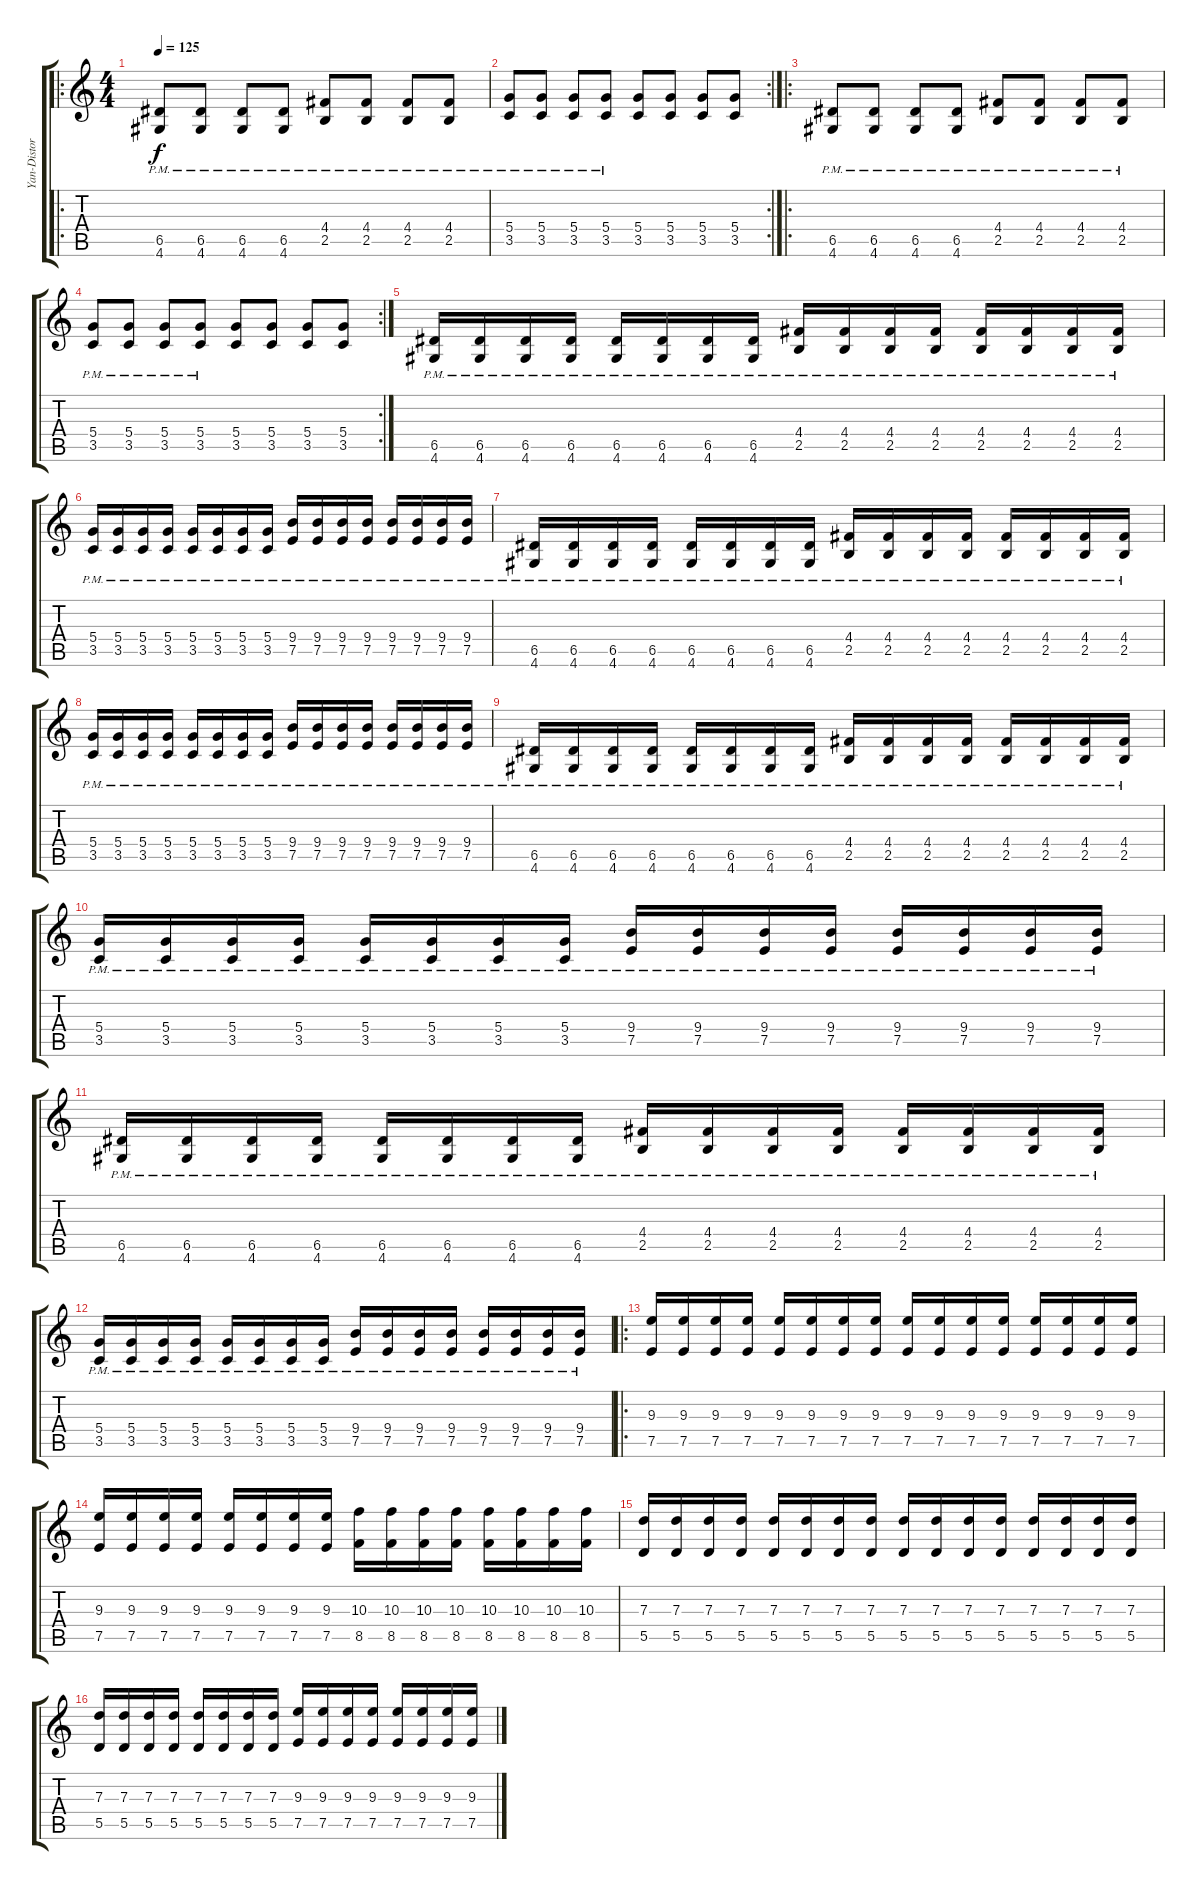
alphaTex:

\track ("Yan-Distortion" "Yan-Distor") {instrument distortionguitar}
\staff {score tabs}
\tuning (E4 B3 G3 D3 A2 E2) {hide}
\ro
\ts (4 4)
\tempo 125
\clef g2
\ks c
(6.5{pm} 4.6{pm}).8{dy f} (6.5{pm} 4.6{pm}).8 (6.5{pm} 4.6{pm}).8 (6.5{pm} 4.6{pm}).8 (4.4{pm} 2.5{pm}).8 (4.4{pm} 2.5{pm}).8 (4.4{pm} 2.5{pm}).8 (4.4{pm} 2.5{pm}).8 |
\rc 2
(5.4{pm} 3.5{pm}).8 (5.4{pm} 3.5{pm}).8 (5.4{pm} 3.5{pm}).8 (5.4{pm} 3.5{pm}).8 (5.4 3.5).8 (5.4 3.5).8 (5.4 3.5).8 (5.4 3.5).8 |
\ro
(6.5{pm} 4.6{pm}).8 (6.5{pm} 4.6{pm}).8 (6.5{pm} 4.6{pm}).8 (6.5{pm} 4.6{pm}).8 (4.4{pm} 2.5{pm}).8 (4.4{pm} 2.5{pm}).8 (4.4{pm} 2.5{pm}).8 (4.4{pm} 2.5{pm}).8 |
\rc 2
(5.4{pm} 3.5{pm}).8 (5.4{pm} 3.5{pm}).8 (5.4{pm} 3.5{pm}).8 (5.4{pm} 3.5{pm}).8 (5.4 3.5).8 (5.4 3.5).8 (5.4 3.5).8 (5.4 3.5).8 |
(6.5{pm} 4.6{pm}).16 (6.5{pm} 4.6{pm}).16 (6.5{pm} 4.6{pm}).16 (6.5{pm} 4.6{pm}).16 (6.5{pm} 4.6{pm}).16 (6.5{pm} 4.6{pm}).16 (6.5{pm} 4.6{pm}).16 (6.5{pm} 4.6{pm}).16 (4.4{pm} 2.5{pm}).16 (4.4{pm} 2.5{pm}).16 (4.4{pm} 2.5{pm}).16 (4.4{pm} 2.5{pm}).16 (4.4{pm} 2.5{pm}).16 (4.4{pm} 2.5{pm}).16 (4.4{pm} 2.5{pm}).16 (4.4{pm} 2.5{pm}).16 |
(5.4{pm} 3.5{pm}).16 (5.4{pm} 3.5{pm}).16 (5.4{pm} 3.5{pm}).16 (5.4{pm} 3.5{pm}).16 (5.4{pm} 3.5{pm}).16 (5.4{pm} 3.5{pm}).16 (5.4{pm} 3.5{pm}).16 (5.4{pm} 3.5{pm}).16 (9.4{pm} 7.5{pm}).16 (9.4{pm} 7.5{pm}).16 (9.4{pm} 7.5{pm}).16 (9.4{pm} 7.5{pm}).16 (9.4{pm} 7.5{pm}).16 (9.4{pm} 7.5{pm}).16 (9.4{pm} 7.5{pm}).16 (9.4{pm} 7.5{pm}).16 |
(6.5{pm} 4.6{pm}).16 (6.5{pm} 4.6{pm}).16 (6.5{pm} 4.6{pm}).16 (6.5{pm} 4.6{pm}).16 (6.5{pm} 4.6{pm}).16 (6.5{pm} 4.6{pm}).16 (6.5{pm} 4.6{pm}).16 (6.5{pm} 4.6{pm}).16 (4.4{pm} 2.5{pm}).16 (4.4{pm} 2.5{pm}).16 (4.4{pm} 2.5{pm}).16 (4.4{pm} 2.5{pm}).16 (4.4{pm} 2.5{pm}).16 (4.4{pm} 2.5{pm}).16 (4.4{pm} 2.5{pm}).16 (4.4{pm} 2.5{pm}).16 |
(5.4{pm} 3.5{pm}).16 (5.4{pm} 3.5{pm}).16 (5.4{pm} 3.5{pm}).16 (5.4{pm} 3.5{pm}).16 (5.4{pm} 3.5{pm}).16 (5.4{pm} 3.5{pm}).16 (5.4{pm} 3.5{pm}).16 (5.4{pm} 3.5{pm}).16 (9.4{pm} 7.5{pm}).16 (9.4{pm} 7.5{pm}).16 (9.4{pm} 7.5{pm}).16 (9.4{pm} 7.5{pm}).16 (9.4{pm} 7.5{pm}).16 (9.4{pm} 7.5{pm}).16 (9.4{pm} 7.5{pm}).16 (9.4{pm} 7.5{pm}).16 |
(6.5{pm} 4.6{pm}).16 (6.5{pm} 4.6{pm}).16 (6.5{pm} 4.6{pm}).16 (6.5{pm} 4.6{pm}).16 (6.5{pm} 4.6{pm}).16 (6.5{pm} 4.6{pm}).16 (6.5{pm} 4.6{pm}).16 (6.5{pm} 4.6{pm}).16 (4.4{pm} 2.5{pm}).16 (4.4{pm} 2.5{pm}).16 (4.4{pm} 2.5{pm}).16 (4.4{pm} 2.5{pm}).16 (4.4{pm} 2.5{pm}).16 (4.4{pm} 2.5{pm}).16 (4.4{pm} 2.5{pm}).16 (4.4{pm} 2.5{pm}).16 |
(5.4{pm} 3.5{pm}).16 (5.4{pm} 3.5{pm}).16 (5.4{pm} 3.5{pm}).16 (5.4{pm} 3.5{pm}).16 (5.4{pm} 3.5{pm}).16 (5.4{pm} 3.5{pm}).16 (5.4{pm} 3.5{pm}).16 (5.4{pm} 3.5{pm}).16 (9.4{pm} 7.5{pm}).16 (9.4{pm} 7.5{pm}).16 (9.4{pm} 7.5{pm}).16 (9.4{pm} 7.5{pm}).16 (9.4{pm} 7.5{pm}).16 (9.4{pm} 7.5{pm}).16 (9.4{pm} 7.5{pm}).16 (9.4{pm} 7.5{pm}).16 |
(6.5{pm} 4.6{pm}).16 (6.5{pm} 4.6{pm}).16 (6.5{pm} 4.6{pm}).16 (6.5{pm} 4.6{pm}).16 (6.5{pm} 4.6{pm}).16 (6.5{pm} 4.6{pm}).16 (6.5{pm} 4.6{pm}).16 (6.5{pm} 4.6{pm}).16 (4.4{pm} 2.5{pm}).16 (4.4{pm} 2.5{pm}).16 (4.4{pm} 2.5{pm}).16 (4.4{pm} 2.5{pm}).16 (4.4{pm} 2.5{pm}).16 (4.4{pm} 2.5{pm}).16 (4.4{pm} 2.5{pm}).16 (4.4{pm} 2.5{pm}).16 |
(5.4{pm} 3.5{pm}).16 (5.4{pm} 3.5{pm}).16 (5.4{pm} 3.5{pm}).16 (5.4{pm} 3.5{pm}).16 (5.4{pm} 3.5{pm}).16 (5.4{pm} 3.5{pm}).16 (5.4{pm} 3.5{pm}).16 (5.4{pm} 3.5{pm}).16 (9.4{pm} 7.5{pm}).16 (9.4{pm} 7.5{pm}).16 (9.4{pm} 7.5{pm}).16 (9.4{pm} 7.5{pm}).16 (9.4{pm} 7.5{pm}).16 (9.4{pm} 7.5{pm}).16 (9.4{pm} 7.5{pm}).16 (9.4{pm} 7.5{pm}).16 |
\ro
(9.3 7.5).16 (9.3 7.5).16 (9.3 7.5).16 (9.3 7.5).16 (9.3 7.5).16 (9.3 7.5).16 (9.3 7.5).16 (9.3 7.5).16 (9.3 7.5).16 (9.3 7.5).16 (9.3 7.5).16 (9.3 7.5).16 (9.3 7.5).16 (9.3 7.5).16 (9.3 7.5).16 (9.3 7.5).16 |
(9.3 7.5).16 (9.3 7.5).16 (9.3 7.5).16 (9.3 7.5).16 (9.3 7.5).16 (9.3 7.5).16 (9.3 7.5).16 (9.3 7.5).16 (10.3 8.5).16 (10.3 8.5).16 (10.3 8.5).16 (10.3 8.5).16 (10.3 8.5).16 (10.3 8.5).16 (10.3 8.5).16 (10.3 8.5).16 |
(7.3 5.5).16 (7.3 5.5).16 (7.3 5.5).16 (7.3 5.5).16 (7.3 5.5).16 (7.3 5.5).16 (7.3 5.5).16 (7.3 5.5).16 (7.3 5.5).16 (7.3 5.5).16 (7.3 5.5).16 (7.3 5.5).16 (7.3 5.5).16 (7.3 5.5).16 (7.3 5.5).16 (7.3 5.5).16 |
(7.3 5.5).16 (7.3 5.5).16 (7.3 5.5).16 (7.3 5.5).16 (7.3 5.5).16 (7.3 5.5).16 (7.3 5.5).16 (7.3 5.5).16 (9.3 7.5).16 (9.3 7.5).16 (9.3 7.5).16 (9.3 7.5).16 (9.3 7.5).16 (9.3 7.5).16 (9.3 7.5).16 (9.3 7.5).16
